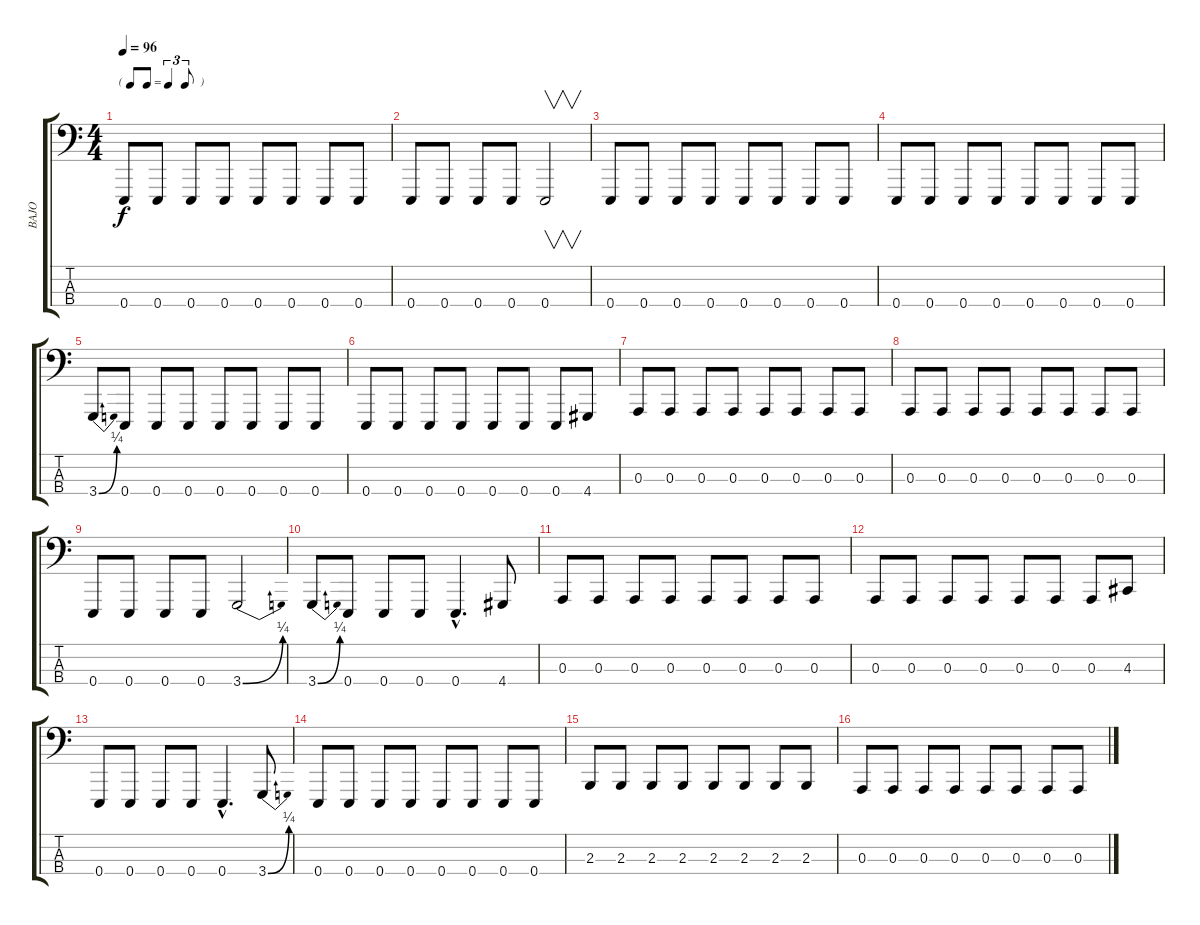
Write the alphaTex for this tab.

\track ("BAJO" "BAJO") {instrument churchorgan}
\staff {score tabs}
\tuning (G2 D2 A1 E1) {hide}
\ts (4 4)
\tf triplet8th
\tempo 96
\clef f4
\ks c
0.4.8{dy f instrument churchorgan} 0.4.8 0.4.8 0.4.8 0.4.8 0.4.8 0.4.8 0.4.8 |
0.4.8 0.4.8 0.4.8 0.4.8 0.4.2{v} |
0.4.8 0.4.8 0.4.8 0.4.8 0.4.8 0.4.8 0.4.8 0.4.8 |
0.4.8 0.4.8 0.4.8 0.4.8 0.4.8 0.4.8 0.4.8 0.4.8 |
3.4{be (bend 0 0 60 1)}.8 0.4.8 0.4.8 0.4.8 0.4.8 0.4.8 0.4.8 0.4.8 |
0.4.8 0.4.8 0.4.8 0.4.8 0.4.8 0.4.8 0.4.8 4.4.8 |
0.3.8 0.3.8 0.3.8 0.3.8 0.3.8 0.3.8 0.3.8 0.3.8 |
0.3.8 0.3.8 0.3.8 0.3.8 0.3.8 0.3.8 0.3.8 0.3.8 |
0.4.8 0.4.8 0.4.8 0.4.8 3.4{be (bend 0 0 60 1)}.2 |
3.4{be (bend 0 0 60 1)}.8 0.4.8 0.4.8 0.4.8 0.4{hac}.4{d} 4.4.8 |
0.3.8 0.3.8 0.3.8 0.3.8 0.3.8 0.3.8 0.3.8 0.3.8 |
0.3.8 0.3.8 0.3.8 0.3.8 0.3.8 0.3.8 0.3.8 4.3.8 |
0.4.8 0.4.8 0.4.8 0.4.8 0.4{hac}.4{d} 3.4{be (bend 0 0 60 1)}.8 |
0.4.8 0.4.8 0.4.8 0.4.8 0.4.8 0.4.8 0.4.8 0.4.8 |
2.3.8 2.3.8 2.3.8 2.3.8 2.3.8 2.3.8 2.3.8 2.3.8 |
0.3.8 0.3.8 0.3.8 0.3.8 0.3.8 0.3.8 0.3.8 0.3.8
